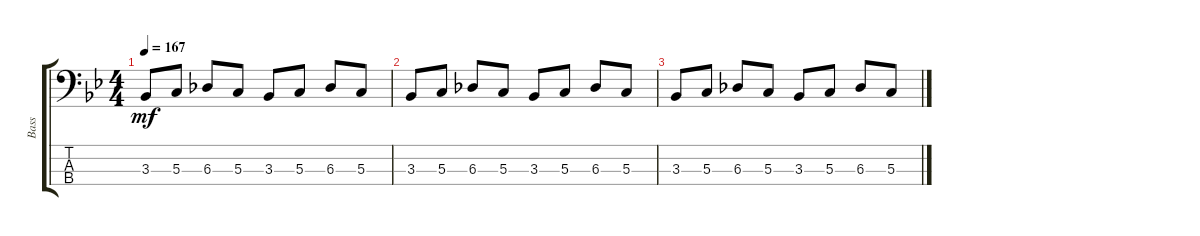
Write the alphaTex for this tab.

\track ("Bass" "Bass") {instrument electricbasspick}
\staff {score tabs}
\tuning (F2 C2 G1 C1) {hide}
\ts (4 4)
\tempo 167
\clef f4
\ks bb
3.3.8{dy mf} 5.3.8 6.3.8 5.3.8 3.3.8 5.3.8 6.3.8 5.3.8 |
3.3.8 5.3.8 6.3.8 5.3.8 3.3.8 5.3.8 6.3.8 5.3.8 |
3.3.8 5.3.8 6.3.8 5.3.8 3.3.8 5.3.8 6.3.8 5.3.8
